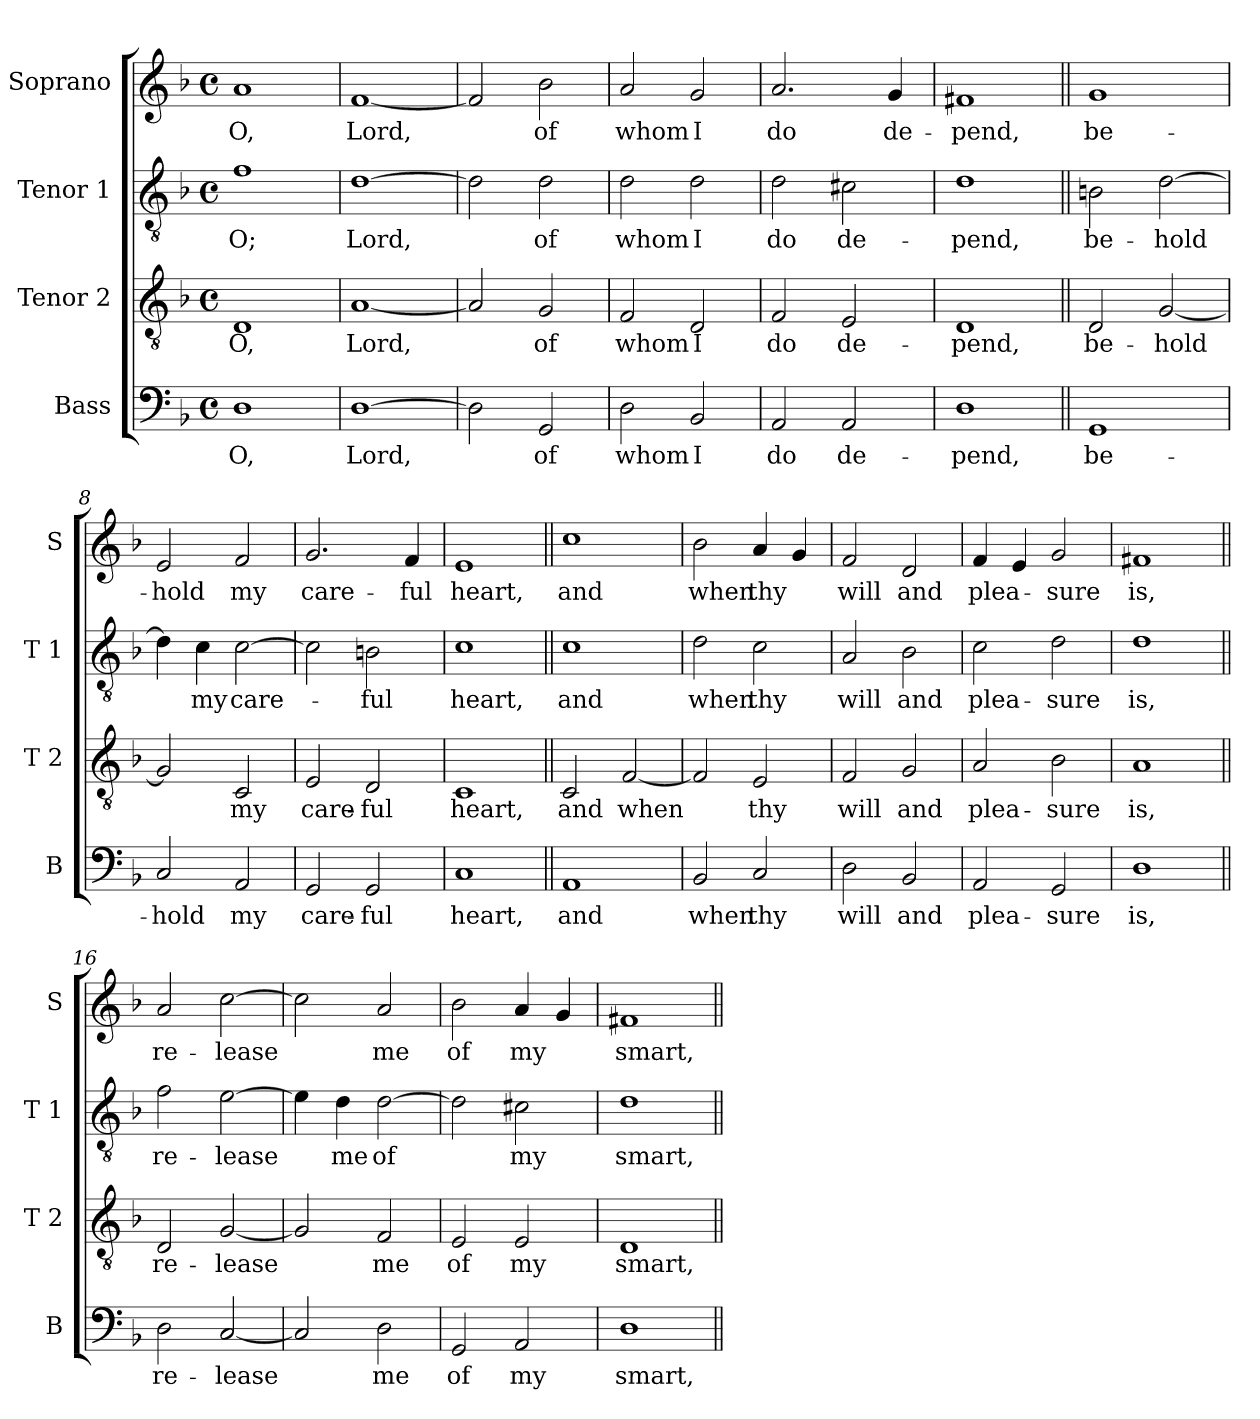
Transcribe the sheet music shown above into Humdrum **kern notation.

**kern	**text	**kern	**text	**kern	**text	**kern	**text
*part4	*part4	*part3	*part3	*part2	*part2	*part1	*part1
*staff4	*staff4	*staff3	*staff3	*staff2	*staff2	*staff1	*staff1
*I"Bass	*	*I"Tenor 2	*	*I"Tenor 1	*	*I"Soprano	*
*I'B	*	*I'T 2	*	*I'T 1	*	*I'S	*
*clefF4	*	*clefGv2	*	*clefGv2	*	*clefG2	*
*k[b-]	*	*k[b-]	*	*k[b-]	*	*k[b-]	*
*F:	*	*F:	*	*F:	*	*F:	*
*M4/4	*	*M4/4	*	*M4/4	*	*M4/4	*
*met(c)	*	*met(c)	*	*met(c)	*	*met(c)	*
=1	=1	=1	=1	=1	=1	=1	=1
!	!LO:LY:b	!	!LO:LY:b	!	!LO:LY:b	!	!LO:LY:b
1D	O,	1D	O,	1f	O;	1a	O,
=2	=2	=2	=2	=2	=2	=2	=2
!	!LO:LY:b	!	!LO:LY:b	!	!LO:LY:b	!	!LO:LY:b
[1D	Lord,	[1A	Lord,	[1d	Lord,	[1f	Lord,
=3	=3	=3	=3	=3	=3	=3	=3
2D\]	.	2A/]	.	2d\]	.	2f/]	.
!	!LO:LY:b	!	!LO:LY:b	!	!LO:LY:b	!	!LO:LY:b
2GG/	of	2G/	of	2d\	of	2b-\	of
=4	=4	=4	=4	=4	=4	=4	=4
!	!LO:LY:b	!	!LO:LY:b	!	!LO:LY:b	!	!LO:LY:b
2D\	whom	2F/	whom	2d\	whom	2a/	whom
!	!LO:LY:b	!	!LO:LY:b	!	!LO:LY:b	!	!LO:LY:b
2BB-/	I	2D/	I	2d\	I	2g/	I
=5	=5	=5	=5	=5	=5	=5	=5
!	!LO:LY:b	!	!LO:LY:b	!	!LO:LY:b	!	!LO:LY:b
2AA/	do	2F/	do	2d\	do	2.a/	do
!	!LO:LY:b	!	!LO:LY:b	!	!LO:LY:b	!	!
2AA/	de-	2E/	de-	2c#X\	de-	.	.
!	!	!	!	!	!	!	!LO:LY:b
.	.	.	.	.	.	4g/	de-
=6	=6	=6	=6	=6	=6	=6	=6
!	!LO:LY:b	!	!LO:LY:b	!	!LO:LY:b	!	!LO:LY:b
1D	-pend,	1D	-pend,	1d	-pend,	1f#X	-pend,
!!LO:LB:g=z
=7||	=7||	=7||	=7||	=7||	=7||	=7||	=7||
!	!LO:LY:b	!	!LO:LY:b	!	!LO:LY:b	!	!LO:LY:b
1GG	be-	2D/	be-	2Bn\	be-	1g	be-
!	!	!	!LO:LY:b	!	!LO:LY:b	!	!
.	.	[2G/	-hold	[2d\	-hold	.	.
=8	=8	=8	=8	=8	=8	=8	=8
!	!LO:LY:b	!	!	!	!	!	!LO:LY:b
2C/	-hold	2G/]	.	4d\]	.	2e/	-hold
!	!	!	!	!	!LO:LY:b	!	!
.	.	.	.	4c\	my	.	.
!	!LO:LY:b	!	!LO:LY:b	!	!LO:LY:b	!	!LO:LY:b
2AA/	my	2C/	my	[2c\	care-	2f/	my
=9	=9	=9	=9	=9	=9	=9	=9
!	!LO:LY:b	!	!LO:LY:b	!	!	!	!LO:LY:b
2GG/	care-	2E/	care-	2c\]	.	2.g/	care-
!	!LO:LY:b	!	!LO:LY:b	!	!LO:LY:b	!	!
2GG/	-ful	2D/	-ful	2Bn\	-ful	.	.
!	!	!	!	!	!	!	!LO:LY:b
.	.	.	.	.	.	4f/	-ful
=10	=10	=10	=10	=10	=10	=10	=10
!	!LO:LY:b	!	!LO:LY:b	!	!LO:LY:b	!	!LO:LY:b
1C	heart,	1C	heart,	1c	heart,	1e	heart,
=11||	=11||	=11||	=11||	=11||	=11||	=11||	=11||
!	!LO:LY:b	!	!LO:LY:b	!	!LO:LY:b	!	!LO:LY:b
1AA	and	2C/	and	1c	and	1cc	and
!	!	!	!LO:LY:b	!	!	!	!
.	.	[2F/	when	.	.	.	.
=12	=12	=12	=12	=12	=12	=12	=12
!	!LO:LY:b	!	!	!	!LO:LY:b	!	!LO:LY:b
2BB-/	when	2F/]	.	2d\	when	2b-\	when
!	!LO:LY:b	!	!LO:LY:b	!	!LO:LY:b	!	!LO:LY:b
2C/	thy	2E/	thy	2c\	thy	4a/	thy
.	.	.	.	.	.	4g/	.
!!LO:LB:g=z
=13	=13	=13	=13	=13	=13	=13	=13
!	!LO:LY:b	!	!LO:LY:b	!	!LO:LY:b	!	!LO:LY:b
2D\	will	2F/	will	2A/	will	2f/	will
!	!LO:LY:b	!	!LO:LY:b	!	!LO:LY:b	!	!LO:LY:b
2BB-/	and	2G/	and	2B-\	and	2d/	and
=14	=14	=14	=14	=14	=14	=14	=14
!	!LO:LY:b	!	!LO:LY:b	!	!LO:LY:b	!	!LO:LY:b
2AA/	plea-	2A/	plea-	2c\	plea-	4f/	plea-
.	.	.	.	.	.	4e/	.
!	!LO:LY:b	!	!LO:LY:b	!	!LO:LY:b	!	!LO:LY:b
2GG/	-sure	2B-\	-sure	2d\	-sure	2g/	-sure
=15	=15	=15	=15	=15	=15	=15	=15
!	!LO:LY:b	!	!LO:LY:b	!	!LO:LY:b	!	!LO:LY:b
1D	is,	1A	is,	1d	is,	1f#X	is,
=16||	=16||	=16||	=16||	=16||	=16||	=16||	=16||
!	!LO:LY:b	!	!LO:LY:b	!	!LO:LY:b	!	!LO:LY:b
2D\	re-	2D/	re-	2f\	re-	2a/	re-
!	!LO:LY:b	!	!LO:LY:b	!	!LO:LY:b	!	!LO:LY:b
[2C/	-lease	[2G/	-lease	[2e\	-lease	[2cc\	-lease
=17	=17	=17	=17	=17	=17	=17	=17
2C/]	.	2G/]	.	4e\]	.	2cc\]	.
!	!	!	!	!	!LO:LY:b	!	!
.	.	.	.	4d\	me	.	.
!	!LO:LY:b	!	!LO:LY:b	!	!LO:LY:b	!	!LO:LY:b
2D\	me	2F/	me	[2d\	of	2a/	me
=18	=18	=18	=18	=18	=18	=18	=18
!	!LO:LY:b	!	!LO:LY:b	!	!	!	!LO:LY:b
2GG/	of	2E/	of	2d\]	.	2b-\	of
!	!LO:LY:b	!	!LO:LY:b	!	!LO:LY:b	!	!LO:LY:b
2AA/	my	2E/	my	2c#X\	my	4a/	my
.	.	.	.	.	.	4g/	.
=19	=19	=19	=19	=19	=19	=19	=19
!	!LO:LY:b	!	!LO:LY:b	!	!LO:LY:b	!	!LO:LY:b
1D	smart,	1D	smart,	1d	smart,	1f#X	smart,
=||	=||	=||	=||	=||	=||	=||	=||
*-	*-	*-	*-	*-	*-	*-	*-
